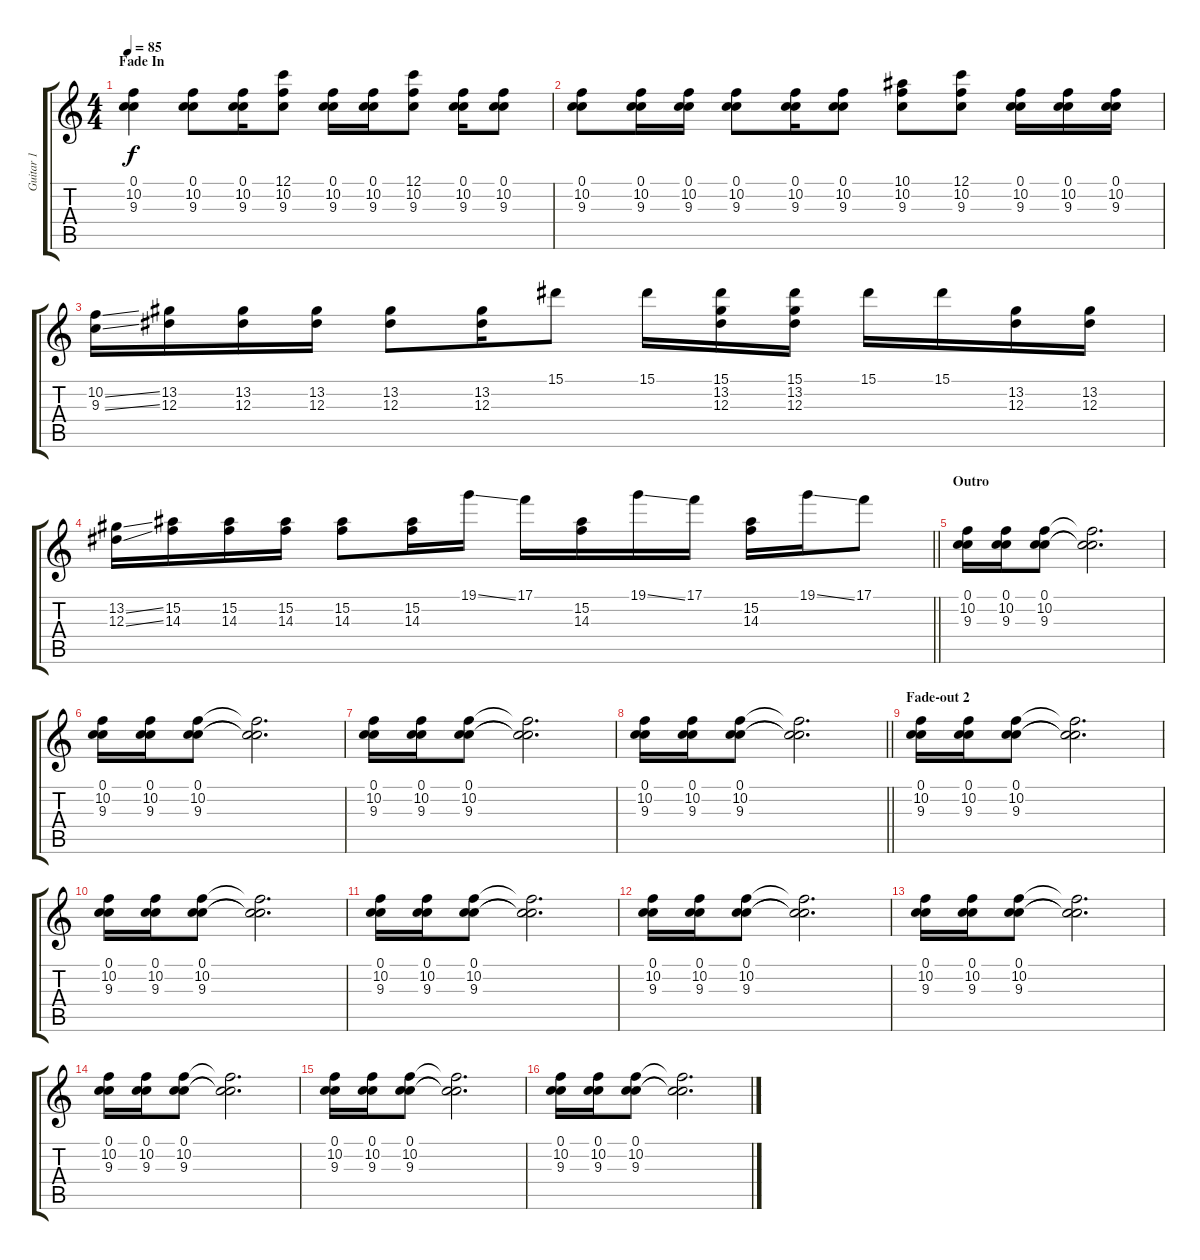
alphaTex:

\track ("Guitar 1" "Guitar 1") {instrument overdrivenguitar}
\staff {score tabs}
\tuning (C4 G3 Eb3 Bb2 F2 C2) {hide}
\ts (4 4)
\section ("" "Fade In")
\tempo 85
\clef g2
\ks c
(0.1 10.2 9.3).4{dy f} (0.1 10.2 9.3).8 (0.1 10.2 9.3).16 (12.1 10.2 9.3).8 (0.1 10.2 9.3).16{volume 2} (0.1 10.2 9.3).16 (12.1 10.2 9.3).8 (0.1 10.2 9.3).16 (0.1 10.2 9.3).8 |
(0.1 10.2 9.3).8{volume 16} (0.1 10.2 9.3).16 (0.1 10.2 9.3).16 (0.1 10.2 9.3).8 (0.1 10.2 9.3).16 (0.1 10.2 9.3).8 (10.1 10.2 9.3).8 (12.1 10.2 9.3).8 (0.1 10.2 9.3).16 (0.1 10.2 9.3).16 (0.1 10.2 9.3).16 |
(10.2{ss} 9.3{ss}).16 (13.2 12.3).16 (13.2 12.3).16 (13.2 12.3).16 (13.2 12.3).8 (13.2 12.3).16 15.1.8 15.1.16 (15.1 13.2 12.3).16 (15.1 13.2 12.3).16 15.1.16 15.1.16 (13.2 12.3).16 (13.2 12.3).16 |
\barLineRight lightlight
(13.2{ss} 12.3{ss}).16 (15.2 14.3).16 (15.2 14.3).16 (15.2 14.3).16 (15.2 14.3).8 (15.2 14.3).16 19.1{ss}.16 17.1.16 (15.2 14.3).16 19.1{ss}.16 17.1.16 (15.2 14.3).16 19.1{ss}.16 17.1.8 |
\section ("" "Outro")
(0.1 10.2 9.3).16 (0.1 10.2 9.3).16 (0.1 10.2 9.3).8 (0.1{t} 10.2{t} 9.3{t}).2{d} |
(0.1 10.2 9.3).16 (0.1 10.2 9.3).16 (0.1 10.2 9.3).8 (0.1{t} 10.2{t} 9.3{t}).2{d} |
(0.1 10.2 9.3).16 (0.1 10.2 9.3).16 (0.1 10.2 9.3).8 (0.1{t} 10.2{t} 9.3{t}).2{d} |
\barLineRight lightlight
(0.1 10.2 9.3).16 (0.1 10.2 9.3).16 (0.1 10.2 9.3).8 (0.1{t} 10.2{t} 9.3{t}).2{d} |
\section ("" "Fade-out 2")
(0.1 10.2 9.3).16{volume 1} (0.1 10.2 9.3).16 (0.1 10.2 9.3).8 (0.1{t} 10.2{t} 9.3{t}).2{d} |
(0.1 10.2 9.3).16 (0.1 10.2 9.3).16 (0.1 10.2 9.3).8 (0.1{t} 10.2{t} 9.3{t}).2{d} |
(0.1 10.2 9.3).16 (0.1 10.2 9.3).16 (0.1 10.2 9.3).8 (0.1{t} 10.2{t} 9.3{t}).2{d} |
(0.1 10.2 9.3).16 (0.1 10.2 9.3).16 (0.1 10.2 9.3).8 (0.1{t} 10.2{t} 9.3{t}).2{d} |
(0.1 10.2 9.3).16{volume 0} (0.1 10.2 9.3).16 (0.1 10.2 9.3).8 (0.1{t} 10.2{t} 9.3{t}).2{d} |
(0.1 10.2 9.3).16 (0.1 10.2 9.3).16 (0.1 10.2 9.3).8 (0.1{t} 10.2{t} 9.3{t}).2{d} |
(0.1 10.2 9.3).16 (0.1 10.2 9.3).16 (0.1 10.2 9.3).8 (0.1{t} 10.2{t} 9.3{t}).2{d} |
(0.1 10.2 9.3).16 (0.1 10.2 9.3).16 (0.1 10.2 9.3).8 (0.1{t} 10.2{t} 9.3{t}).2{d}
